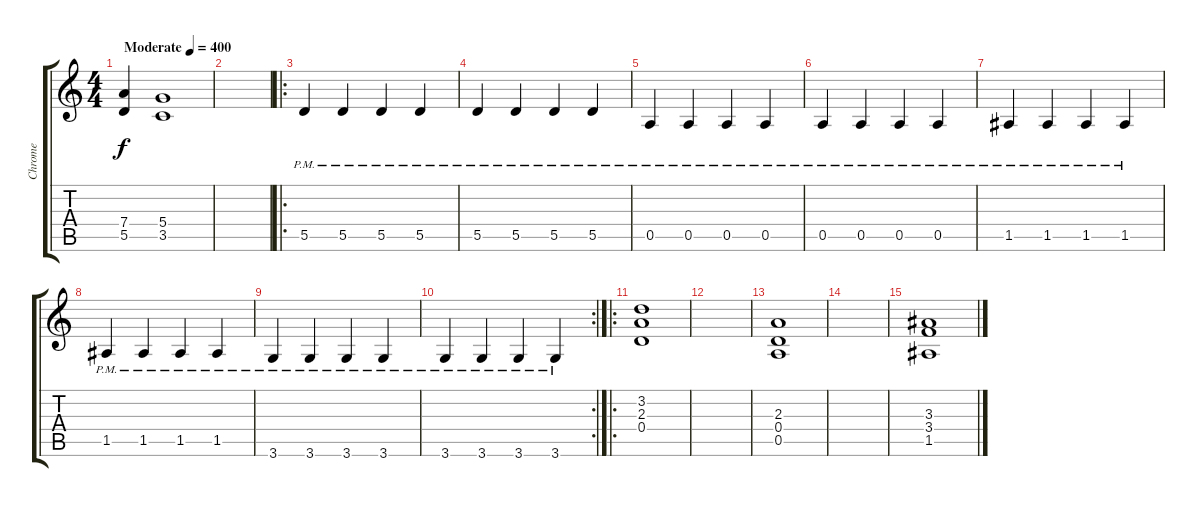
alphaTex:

\track ("Chrome" "Chrome") {instrument distortionguitar}
\staff {score tabs}
\tuning (E4 B3 G3 D3 A2 E2) {hide}
\ts (4 4)
\tempo (400 "Moderate")
\clef g2
\ks c
(7.4 5.5).4{dy f instrument distortionguitar} (5.4 3.5).1 |
|
\ro
5.5{pm}.4 5.5{pm}.4 5.5{pm}.4 5.5{pm}.4 |
5.5{pm}.4 5.5{pm}.4 5.5{pm}.4 5.5{pm}.4 |
0.5{pm}.4 0.5{pm}.4 0.5{pm}.4 0.5{pm}.4 |
0.5{pm}.4 0.5{pm}.4 0.5{pm}.4 0.5{pm}.4 |
1.5{pm}.4 1.5{pm}.4 1.5{pm}.4 1.5{pm}.4 |
1.5{pm}.4 1.5{pm}.4 1.5{pm}.4 1.5{pm}.4 |
3.6{pm}.4 3.6{pm}.4 3.6{pm}.4 3.6{pm}.4 |
\rc 2
3.6{pm}.4 3.6{pm}.4 3.6{pm}.4 3.6{pm}.4 |
\ro
(3.2 2.3 0.4).1 |
|
(2.3 0.4 0.5).1 |
|
(3.3 3.4 1.5).1
